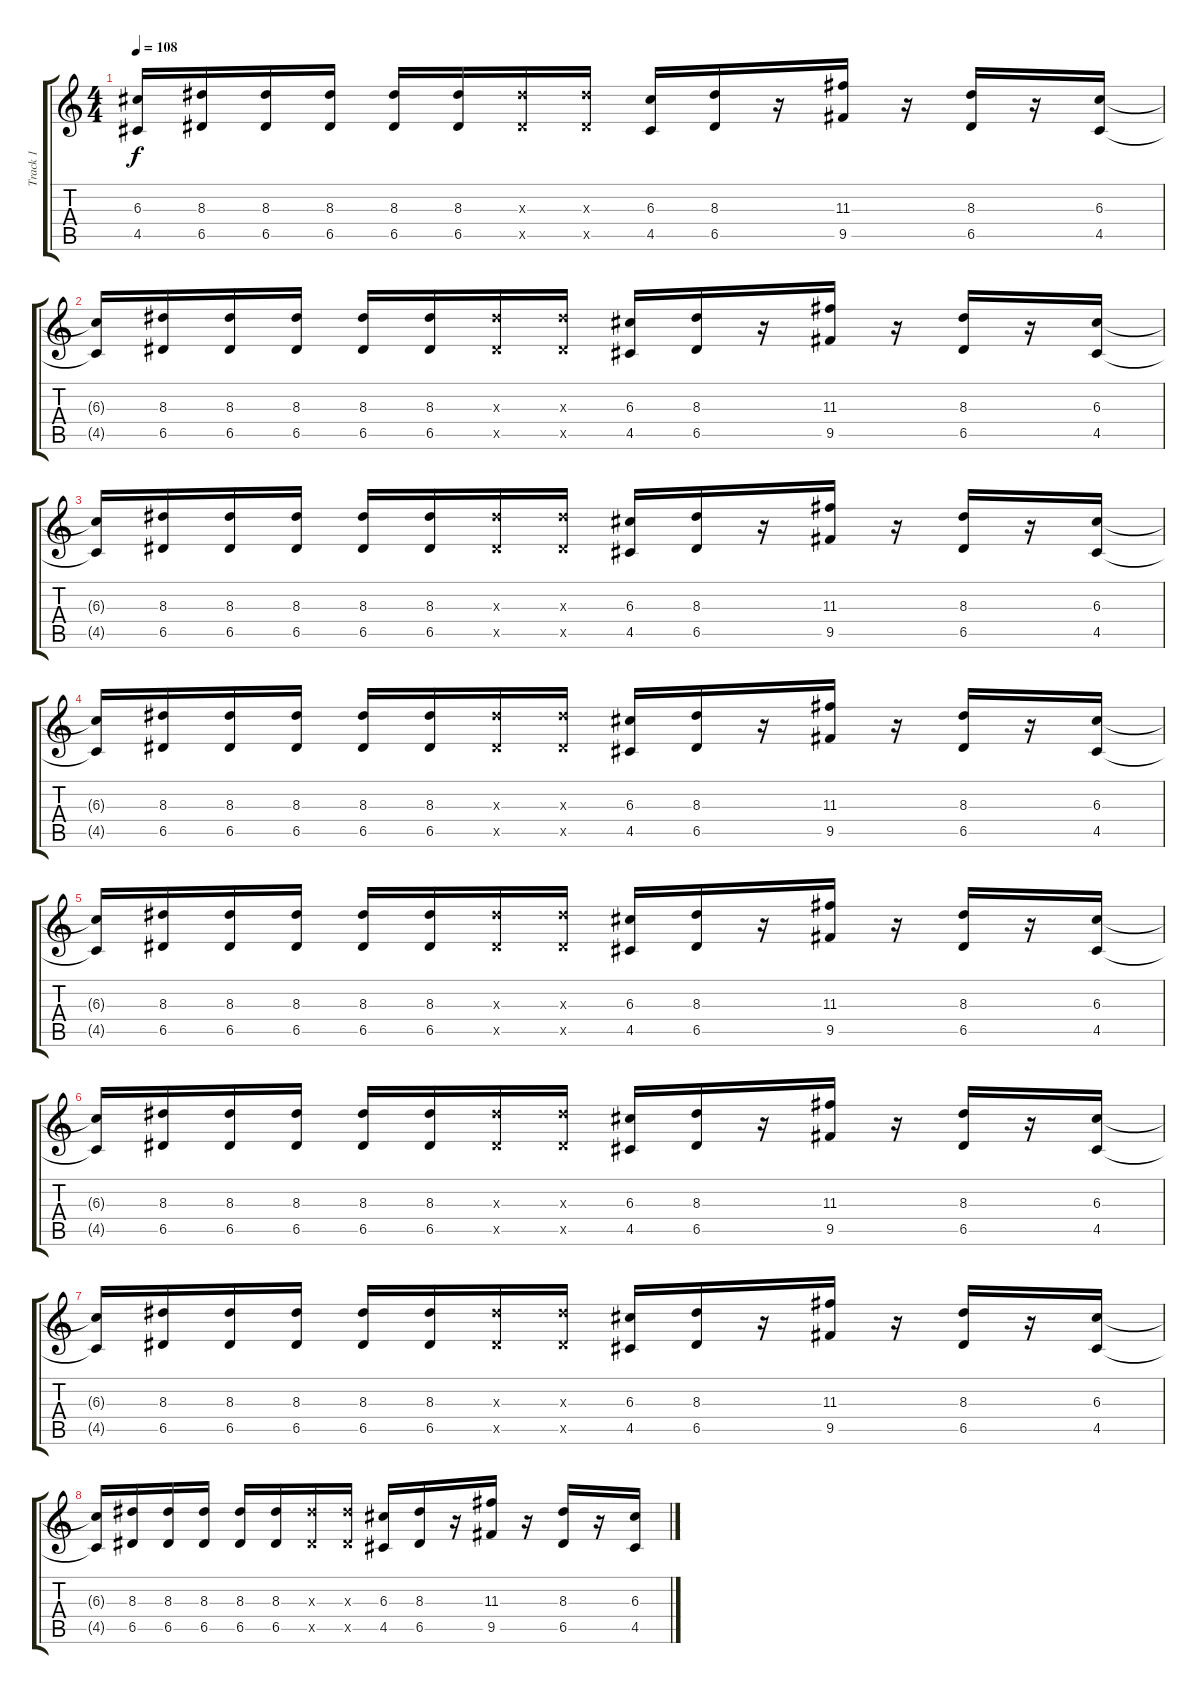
\track ("Track 1" "Track 1") {instrument electricguitarjazz}
\staff {score tabs}
\tuning (E4 B3 G3 D3 A2 D2) {hide}
\ts (4 4)
\tempo 108
\clef g2
\ks c
(6.3{t} 4.5{t}).16{dy f} (8.3 6.5).16 (8.3 6.5).16 (8.3 6.5).16 (8.3 6.5).16 (8.3 6.5).16 (8.3{x} 6.5{x}).16 (8.3{x} 6.5{x}).16 (6.3 4.5).16 (8.3 6.5).16 r.16 (11.3 9.5).16 r.16 (8.3 6.5).16 r.16 (6.3 4.5).16 |
(6.3{t} 4.5{t}).16 (8.3 6.5).16 (8.3 6.5).16 (8.3 6.5).16 (8.3 6.5).16 (8.3 6.5).16 (8.3{x} 6.5{x}).16 (8.3{x} 6.5{x}).16 (6.3 4.5).16 (8.3 6.5).16 r.16 (11.3 9.5).16 r.16 (8.3 6.5).16 r.16 (6.3 4.5).16 |
(6.3{t} 4.5{t}).16 (8.3 6.5).16 (8.3 6.5).16 (8.3 6.5).16 (8.3 6.5).16 (8.3 6.5).16 (8.3{x} 6.5{x}).16 (8.3{x} 6.5{x}).16 (6.3 4.5).16 (8.3 6.5).16 r.16 (11.3 9.5).16 r.16 (8.3 6.5).16 r.16 (6.3 4.5).16 |
(6.3{t} 4.5{t}).16 (8.3 6.5).16 (8.3 6.5).16 (8.3 6.5).16 (8.3 6.5).16 (8.3 6.5).16 (8.3{x} 6.5{x}).16 (8.3{x} 6.5{x}).16 (6.3 4.5).16 (8.3 6.5).16 r.16 (11.3 9.5).16 r.16 (8.3 6.5).16 r.16 (6.3 4.5).16 |
(6.3{t} 4.5{t}).16 (8.3 6.5).16 (8.3 6.5).16 (8.3 6.5).16 (8.3 6.5).16 (8.3 6.5).16 (8.3{x} 6.5{x}).16 (8.3{x} 6.5{x}).16 (6.3 4.5).16 (8.3 6.5).16 r.16 (11.3 9.5).16 r.16 (8.3 6.5).16 r.16 (6.3 4.5).16 |
(6.3{t} 4.5{t}).16 (8.3 6.5).16 (8.3 6.5).16 (8.3 6.5).16 (8.3 6.5).16 (8.3 6.5).16 (8.3{x} 6.5{x}).16 (8.3{x} 6.5{x}).16 (6.3 4.5).16 (8.3 6.5).16 r.16 (11.3 9.5).16 r.16 (8.3 6.5).16 r.16 (6.3 4.5).16 |
(6.3{t} 4.5{t}).16 (8.3 6.5).16 (8.3 6.5).16 (8.3 6.5).16 (8.3 6.5).16 (8.3 6.5).16 (8.3{x} 6.5{x}).16 (8.3{x} 6.5{x}).16 (6.3 4.5).16 (8.3 6.5).16 r.16 (11.3 9.5).16 r.16 (8.3 6.5).16 r.16 (6.3 4.5).16 |
(6.3{t} 4.5{t}).16 (8.3 6.5).16 (8.3 6.5).16 (8.3 6.5).16 (8.3 6.5).16 (8.3 6.5).16 (8.3{x} 6.5{x}).16 (8.3{x} 6.5{x}).16 (6.3 4.5).16 (8.3 6.5).16 r.16 (11.3 9.5).16 r.16 (8.3 6.5).16 r.16 (6.3 4.5).16
